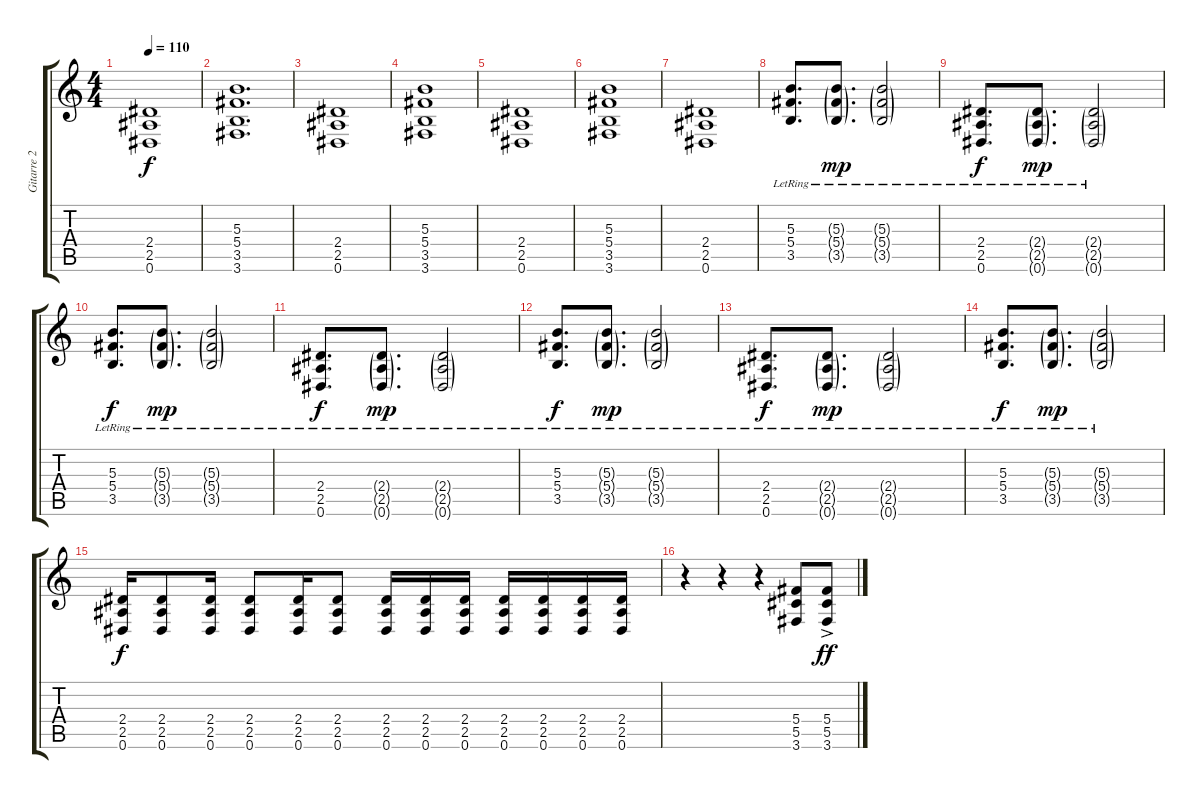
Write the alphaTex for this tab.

\track ("Gitarre 2" "Gitarre 2") {instrument overdrivenguitar}
\staff {score tabs}
\tuning (Eb4 Bb3 Gb3 Db3 Ab2 Eb2) {hide}
\ts (4 4)
\tempo 110
\clef g2
\ks c
(2.4 2.5 0.6).1{dy f} |
(5.3 5.4 3.5 3.6).1{d} |
(2.4 2.5 0.6).1 |
(5.3 5.4 3.5 3.6).1 |
(2.4 2.5 0.6).1 |
(5.3 5.4 3.5 3.6).1 |
(2.4 2.5 0.6).1 |
(5.3{lr} 5.4{lr} 3.5{lr}).8{d} (5.3{g lr} 5.4{g lr} 3.5{g lr}).8{d dy mp} (5.3{g lr} 5.4{g lr} 3.5{g lr}).2 |
(2.4{lr} 2.5{lr} 0.6{lr}).8{d dy f} (2.4{g lr} 2.5{g lr} 0.6{g lr}).8{d dy mp} (2.4{g lr} 2.5{g lr} 0.6{g lr}).2 |
(5.3{lr} 5.4{lr} 3.5{lr}).8{d dy f} (5.3{g lr} 5.4{g lr} 3.5{g lr}).8{d dy mp} (5.3{g lr} 5.4{g lr} 3.5{g lr}).2 |
(2.4{lr} 2.5{lr} 0.6{lr}).8{d dy f} (2.4{g lr} 2.5{g lr} 0.6{g lr}).8{d dy mp} (2.4{g lr} 2.5{g lr} 0.6{g lr}).2 |
(5.3{lr} 5.4{lr} 3.5{lr}).8{d dy f} (5.3{g lr} 5.4{g lr} 3.5{g lr}).8{d dy mp} (5.3{g lr} 5.4{g lr} 3.5{g lr}).2 |
(2.4{lr} 2.5{lr} 0.6{lr}).8{d dy f} (2.4{g lr} 2.5{g lr} 0.6{g lr}).8{d dy mp} (2.4{g lr} 2.5{g lr} 0.6{g lr}).2 |
(5.3{lr} 5.4{lr} 3.5{lr}).8{d dy f} (5.3{g lr} 5.4{g lr} 3.5{g lr}).8{d dy mp} (5.3{g lr} 5.4{g lr} 3.5{g lr}).2 |
(2.4 2.5 0.6).16{dy f} (2.4 2.5 0.6).8 (2.4 2.5 0.6).16 (2.4 2.5 0.6).8 (2.4 2.5 0.6).16 (2.4 2.5 0.6).8 (2.4 2.5 0.6).16 (2.4 2.5 0.6).16 (2.4 2.5 0.6).16 (2.4 2.5 0.6).16 (2.4 2.5 0.6).16 (2.4 2.5 0.6).16 (2.4 2.5 0.6).16 |
r.4 r.4 r.4 (5.4 5.5 3.6).8 (5.4{ac} 5.5{ac} 3.6{ac}).8{dy ff}
